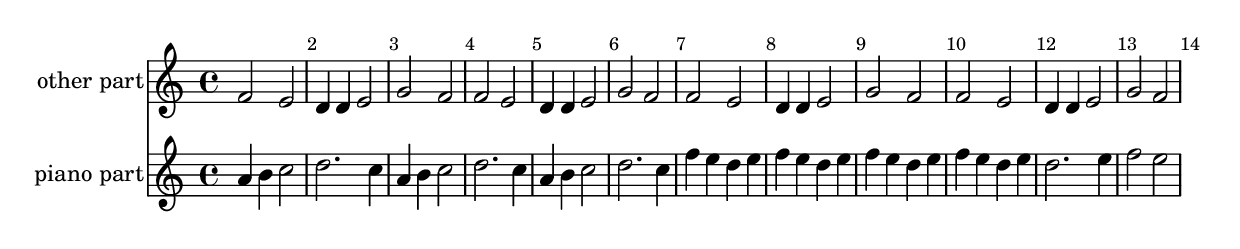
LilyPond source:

\version "2.19.54"

%
% TOGGLE TRUE/FALSE to switch between score and ("piano") part
#(define engravingscore #t)

optimizedRepeat =
#(define-music-function (num mus)
   (number? ly:music?)
   (if engravingscore
     ;; printing full score, so we are showing these measures
     #{ \repeat unfold #num { #mus } #}
     ;; else it must be a part, so we can optimize the repeats
     #{ \repeat volta #num { #mus } #}))
togglepart =
#(define-scheme-function (mus)
   (ly:music?)
   (if engravingscore
     mus))




other = {
  \repeat unfold 4 { f'2 e' d'4 d' e'2 g' f' }
}

piano = {
  \clef treble
  
  \optimizedRepeat 3 {
    a'4 b' c''2 d''2. c''4 
  }
  
  \set Score.currentBarNumber = #7
  
  \optimizedRepeat 4 {
    f''4 e'' d'' e''
  }
  
  \set Score.currentBarNumber = #12
  
  d''2. e''4
  f''2 e''2
  
}



\score {
  <<
    \override Score.BarNumber.break-visibility = ##(#t #t #t)
    \togglepart {
      \new Staff \with {instrumentName = "other part"} \other
    }
    \new Staff \with {instrumentName = "piano part"} \piano
  >>
}
